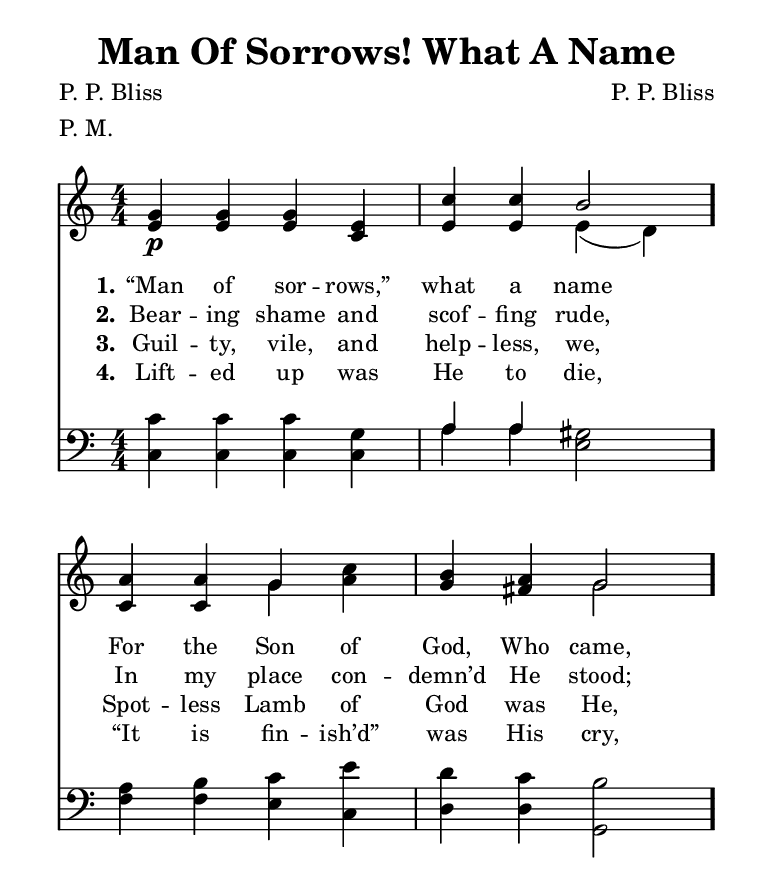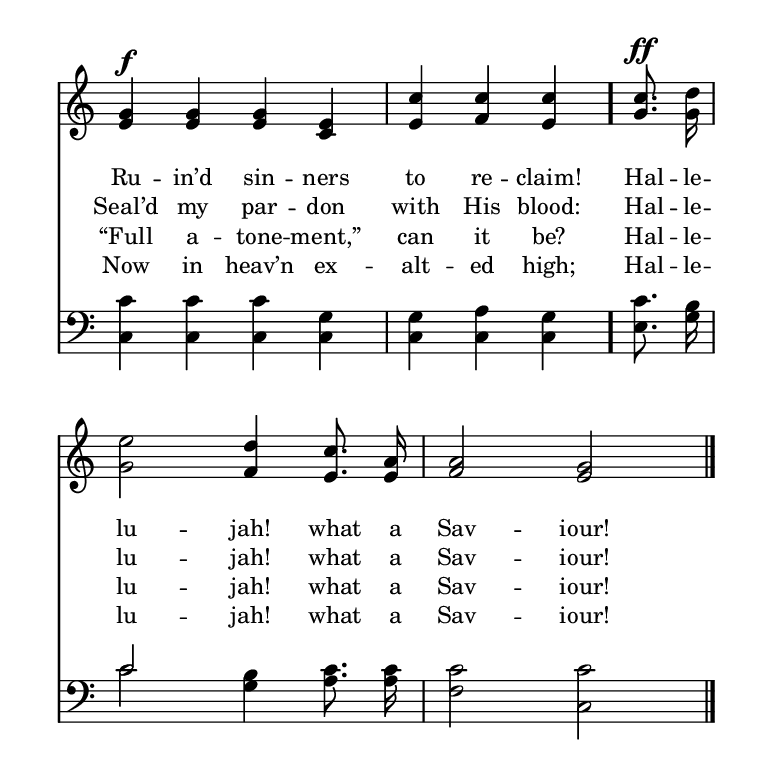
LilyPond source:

\include "common/global.ily"
\paper {
  \include "common/paper.ily"
  ragged-bottom = ##t
  ragged-last-bottom = ##t
  systems-per-page = #(cond (is-eogsized 2) (#t #f))
  %page-count = ##f
}

\header{
  hymnnumber = "103"
  title = "Man Of Sorrows! What A Name"
  tunename = ""
  meter = "P. M."
  poet = "P. P. Bliss"
  composer = "P. P. Bliss"
  %copyright = ""
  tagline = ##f
}

% for fermata in MIDI
ta = { \tempo 4=80 }
tb = { \tempo 4=40 }

patternAA = { c4 c4 c4 c4 | c4 c4 c2 }
patternAB = { c4 c4 c4 c4 | c4 c4 c4( c4) }

patternBA = { c4 c4 c4 c4 | c4 c4 c4 }

patternCA = { c8. c16 | c2 c4 c8. c16 | c2 c2 }

global = {
  \include "common/overrides.ily"
  \override Staff.TimeSignature.style = #'numbered
  \time 4/4
  \override Score.MetronomeMark.transparent = ##t % hide all fermata changes too
  \ta
  \key c \major
  \autoBeamOff
}

notesSoprano = {
\global
\relative c'' {

  \changePitch \patternAA { g\p g g e | c' c b }
  \changePitch \patternAA { a a g c | b a g }
  \dynamicUp
  \changePitch \patternBA { g\f g g e | c' c c }
  \changePitch \patternCA { c\ff d | e d c a | a g }

  \bar "|."

}
}

notesAlto = {
\global
\relative e' {

  \changePitch \patternAB { e e e c | e e e d }
  \changePitch \patternAA { c c g' a | g fis g }
  \changePitch \patternBA { e e e c | e f e }
  \changePitch \patternCA { g g | g f e e | f e }

}
}

notesTenor = {
\global
\relative a {

  \changePitch \patternAA { c c c g | a a gis }
  \changePitch \patternAA { a b c e | d c b }
  \changePitch \patternBA { c c c g | g a g }
  \changePitch \patternCA { c b | c b c c | c c }

}
}

notesBass = {
\global
\relative f {

  \changePitch \patternAA { c c c c | a' a e }
  \changePitch \patternAA { f f e c | d d g, }
  \changePitch \patternBA { c c c c | c c c }
  \changePitch \patternCA { e g | c g a a | f c }

}
}

wordsA = \lyricmode {
\set stanza = "1."

“Man of sor -- rows,” what a name \bar "."
For the Son of God, Who came, \bar "."
Ru -- in’d sin -- ners to re -- claim! \bar "."
Hal -- le -- lu -- jah! what a Sav -- iour! \bar "."

}

wordsB = \lyricmode {
\set stanza = "2."

Bear -- ing shame and scof -- fing rude,
In my place con -- demn’d He stood;
Seal’d my par -- don with His blood:
Hal -- le -- lu -- jah! what a Sav -- iour!

}

wordsC = \lyricmode {
\set stanza = "3."

Guil -- ty, vile, and help -- less, we,
Spot -- less Lamb of God was He,
“Full a -- tone -- ment,” can it be?
Hal -- le -- lu -- jah! what a Sav -- iour!

}

wordsD = \lyricmode {
\set stanza = "4."

Lift -- ed up was He to die,
“It is fin -- ish’d” was His cry,
Now in heav’n ex -- alt -- ed high;
Hal -- le -- lu -- jah! what a Sav -- iour!

}

\score {
  \context ChoirStaff <<
    \context Staff = upper <<
      \set ChoirStaff.systemStartDelimiter = #'SystemStartBar
      \set ChoirStaff.printPartCombineTexts = ##f
      \partcombine #'(2 . 9) \notesSoprano \notesAlto
      \context NullVoice = sopranos { \voiceOne << \notesSoprano >> }
      \context NullVoice = altos { \voiceTwo << \notesAlto >> }
      \context Lyrics = one   \lyricsto sopranos \wordsA
      \context Lyrics = two   \lyricsto sopranos \wordsB
      \context Lyrics = three \lyricsto sopranos \wordsC
      \context Lyrics = four  \lyricsto sopranos \wordsD
    >>
    \context Staff = men <<
      \clef bass
      \set ChoirStaff.printPartCombineTexts = ##f
      \partcombine #'(2 . 9) \notesTenor \notesBass
      \context NullVoice = tenors { \voiceOne << \notesTenor >> }
      \context NullVoice = basses { \voiceTwo << \notesBass >> }
    >>
  >>
  \layout {
    \include "common/layout.ily"
  }
  \midi{
    \include "common/midi.ily"
  }
}

\version "2.19.49"  % necessary for upgrading to future LilyPond versions.

% vi:set et ts=2 sw=2 ai nocindent syntax=lilypond:
